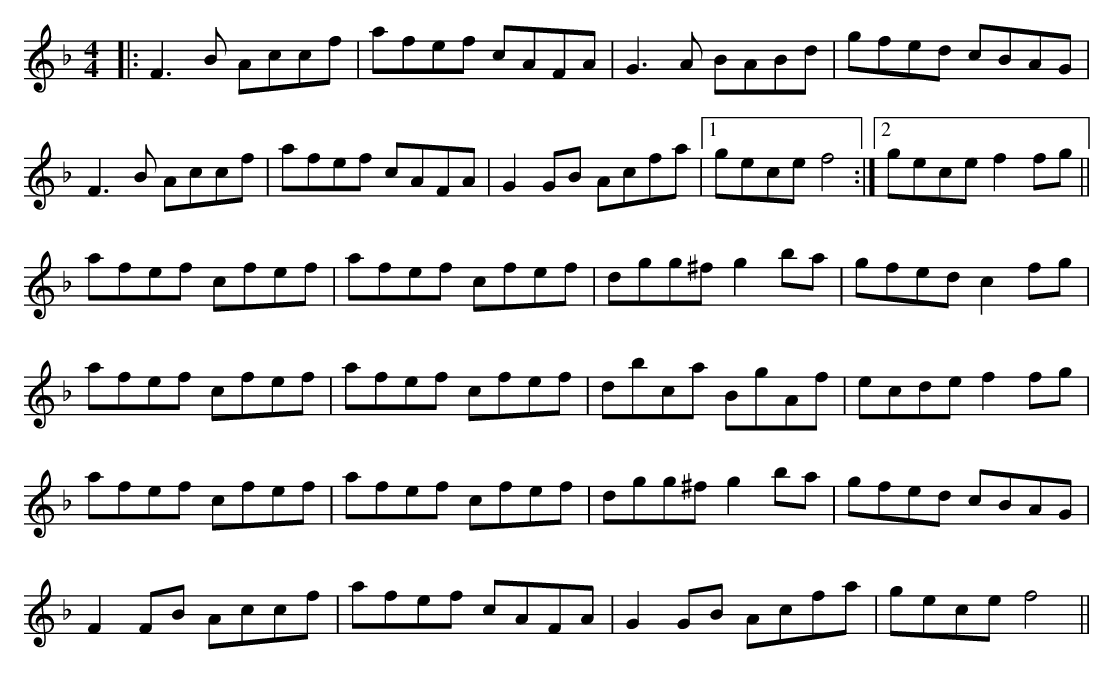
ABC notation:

X:1
M:4/4
K:F
|:F3B Accf|afef cAFA|G3A BABd|gfed cBAG|
F3B Accf|afef cAFA|G2 GB Acfa|1 gece f4:|2 gece f2fg||
afef cfef|afef cfef|dgg^f g2ba|gfed c2fg|
afef cfef|afef cfef|dbca BgAf|ecde f2fg|
afef cfef|afef cfef|dgg^f g2ba|gfed cBAG|
F2FB Accf|afef cAFA|G2GB Acfa|gece f4||
